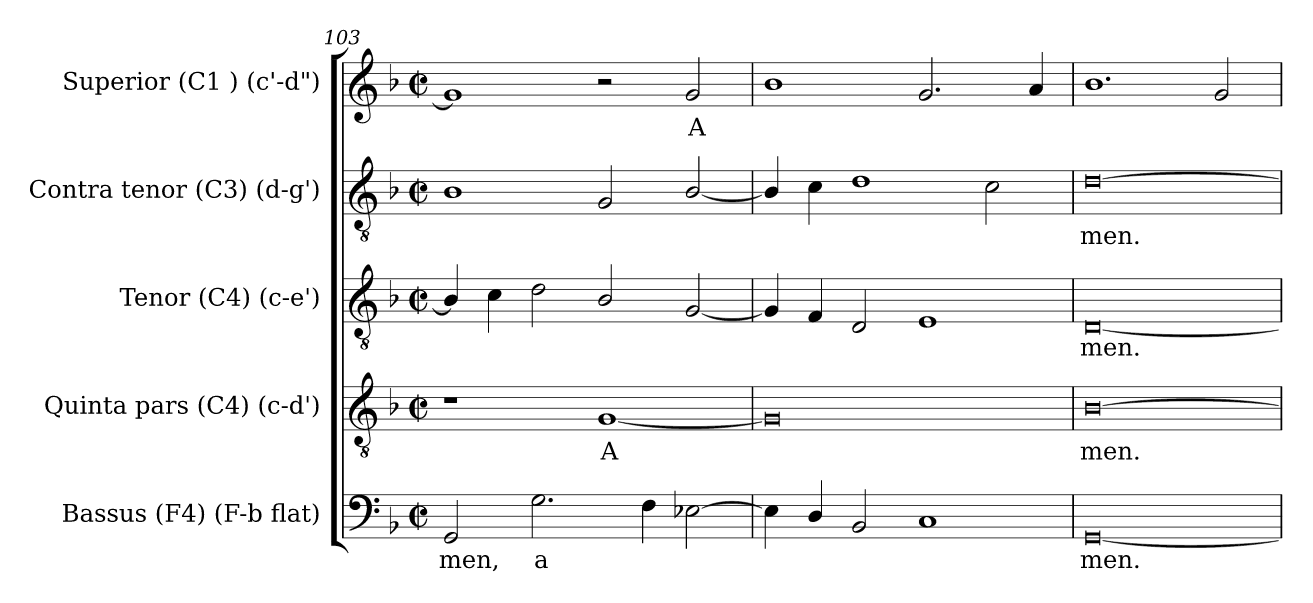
**kern	**text	**kern	**text	**kern	**text	**kern	**text	**kern	**text
*part5	*part5	*part4	*part4	*part3	*part3	*part2	*part2	*part1	*part1
*staff5	*staff5	*staff4	*staff4	*staff3	*staff3	*staff2	*staff2	*staff1	*staff1
*I"Bassus (F4)  (F-b flat)	*	*I"Quinta pars (C4)  (c-d')	*	*I"Tenor (C4)  (c-e')	*	*I"Contra tenor (C3)  (d-g')	*	*I"Superior (C1 )  (c'-d")	*
!!LO:LB:g=z
*clefF4	*	*clefGv2	*	*clefGv2	*	*clefGv2	*	*clefG2	*
*k[b-]	*	*k[b-]	*	*k[b-]	*	*k[b-]	*	*k[b-]	*
*F:	*	*F:	*	*F:	*	*F:	*	*F:	*
*M2/2	*	*M2/2	*	*M2/2	*	*M2/2	*	*M2/2	*
*met(c|)	*	*met(c|)	*	*met(c|)	*	*met(c|)	*	*met(c|)	*
=103	=103	=103	=103	=103	=103	=103	=103	=103	=103
!	!LO:LY:b:cj	!	!	!	!LO:LY:b:cj	!	!LO:LY:b:cj	!	!LO:LY:b:cj
2GG/	-men,	1r	.	4B-/]	--	1B-	--	1g]	.
!	!	!	!	!	!LO:LY:b:cj	!	!	!	!
.	.	.	.	4c\	--	.	.	.	.
!	!LO:LY:b:cj	!	!	!	!LO:LY:b:cj	!	!	!	!
2.G\	a-	.	.	2d\	--	.	.	.	.
!	!	!	!LO:LY:b:cj	!	!LO:LY:b:cj	!	!LO:LY:b:cj	!	!
.	.	[<1G	A-	2B-/	--	2G/	--	2r	.
!	!LO:LY:b:cj	!	!	!	!	!	!	!	!
4F\	--	.	.	.	.	.	.	.	.
!	!LO:LY:b:cj	!	!	!	!LO:LY:b:cj	!	!LO:LY:b:cj	!	!LO:LY:b:cj
[>2E-X\	--	.	.	[<2G/	--	[<2B-/	--	2g/	A-
=104	=104	=104	=104	=104	=104	=104	=104	=104	=104
!	!LO:LY:b:cj	!	!LO:LY:b:cj	!	!LO:LY:b:cj	!	!LO:LY:b:cj	!	!LO:LY:b:cj
4E-\]	--	0G]	--	4G/]	--	4B-/]	--	1b-	--
!	!LO:LY:b:cj	!	!	!	!LO:LY:b:cj	!	!LO:LY:b:cj	!	!
4D/	--	.	.	4F/	--	4c\	--	.	.
!	!LO:LY:b:cj	!	!	!	!LO:LY:b:cj	!	!LO:LY:b:cj	!	!
2BB-/	--	.	.	2D/	--	1d	--	.	.
!	!LO:LY:b:cj	!	!	!	!LO:LY:b:cj	!	!	!	!LO:LY:b:cj
1C	--	.	.	1E	--	.	.	2.g/	--
!	!	!	!	!	!	!	!LO:LY:b:cj	!	!
.	.	.	.	.	.	2c\	--	.	.
!	!	!	!	!	!	!	!	!	!LO:LY:b:cj
.	.	.	.	.	.	.	.	4a/	--
=105	=105	=105	=105	=105	=105	=105	=105	=105	=105
!	!LO:LY:b:cj	!	!LO:LY:b:cj	!	!LO:LY:b:cj	!	!LO:LY:b:cj	!	!LO:LY:b:cj
[<0GG	-men.	[<0B-	-men.	[<0D	-men.	[>0d	-men.	1.b-	--
!	!	!	!	!	!	!	!	!	!LO:LY:b:cj
.	.	.	.	.	.	.	.	2g/	--
=	=	=	=	=	=	=	=	=	=
*-	*-	*-	*-	*-	*-	*-	*-	*-	*-
